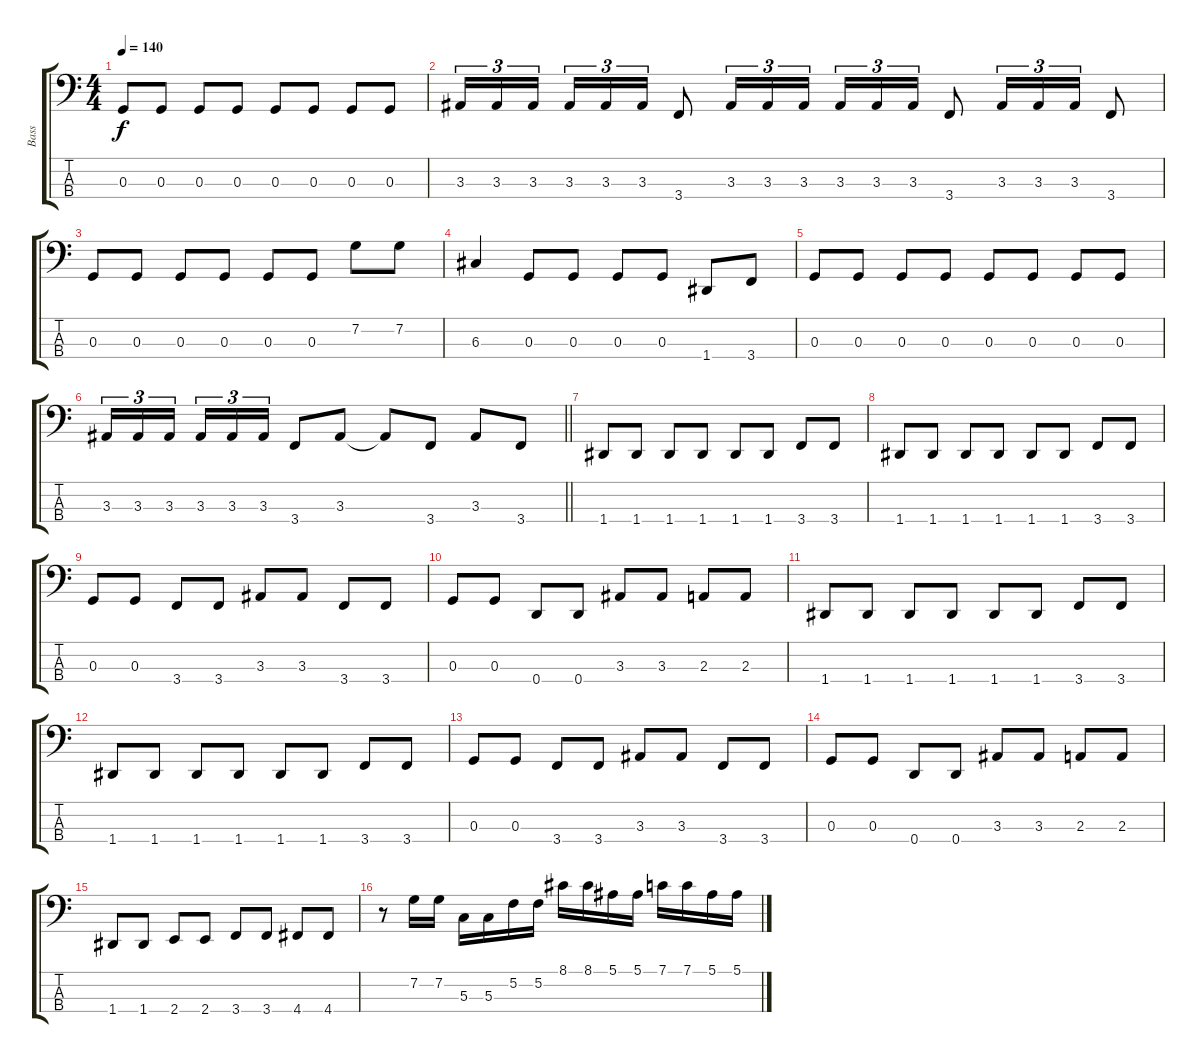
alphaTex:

\track ("Bass" "Bass") {instrument electricbasspick}
\staff {score tabs}
\tuning (F2 C2 G1 D1) {hide}
\ts (4 4)
\tempo 140
\clef f4
\ks c
0.3.8{dy f} 0.3.8 0.3.8 0.3.8 0.3.8 0.3.8 0.3.8 0.3.8 |
3.3.16{tu (3 2)} 3.3.16{tu (3 2)} 3.3.16{tu (3 2)} 3.3.16{tu (3 2)} 3.3.16{tu (3 2)} 3.3.16{tu (3 2)} 3.4.8 3.3.16{tu (3 2)} 3.3.16{tu (3 2)} 3.3.16{tu (3 2)} 3.3.16{tu (3 2)} 3.3.16{tu (3 2)} 3.3.16{tu (3 2)} 3.4.8 3.3.16{tu (3 2)} 3.3.16{tu (3 2)} 3.3.16{tu (3 2)} 3.4.8 |
0.3.8 0.3.8 0.3.8 0.3.8 0.3.8 0.3.8 7.2.8 7.2.8 |
6.3.4 0.3.8 0.3.8 0.3.8 0.3.8 1.4.8 3.4.8 |
0.3.8 0.3.8 0.3.8 0.3.8 0.3.8 0.3.8 0.3.8 0.3.8 |
\barLineRight lightlight
3.3.16{tu (3 2)} 3.3.16{tu (3 2)} 3.3.16{tu (3 2)} 3.3.16{tu (3 2)} 3.3.16{tu (3 2)} 3.3.16{tu (3 2)} 3.4.8 3.3.8 3.3{t}.8 3.4.8 3.3.8 3.4.8 |
1.4.8 1.4.8 1.4.8 1.4.8 1.4.8 1.4.8 3.4.8 3.4.8 |
1.4.8 1.4.8 1.4.8 1.4.8 1.4.8 1.4.8 3.4.8 3.4.8 |
0.3.8 0.3.8 3.4.8 3.4.8 3.3.8 3.3.8 3.4.8 3.4.8 |
0.3.8 0.3.8 0.4.8 0.4.8 3.3.8 3.3.8 2.3.8 2.3.8 |
1.4.8 1.4.8 1.4.8 1.4.8 1.4.8 1.4.8 3.4.8 3.4.8 |
1.4.8 1.4.8 1.4.8 1.4.8 1.4.8 1.4.8 3.4.8 3.4.8 |
0.3.8 0.3.8 3.4.8 3.4.8 3.3.8 3.3.8 3.4.8 3.4.8 |
0.3.8 0.3.8 0.4.8 0.4.8 3.3.8 3.3.8 2.3.8 2.3.8 |
1.4.8 1.4.8 2.4.8 2.4.8 3.4.8 3.4.8 4.4.8 4.4.8 |
r.8 7.2.16 7.2.16 5.3.16 5.3.16 5.2.16 5.2.16 8.1.16 8.1.16 5.1.16 5.1.16 7.1.16 7.1.16 5.1.16 5.1.16
